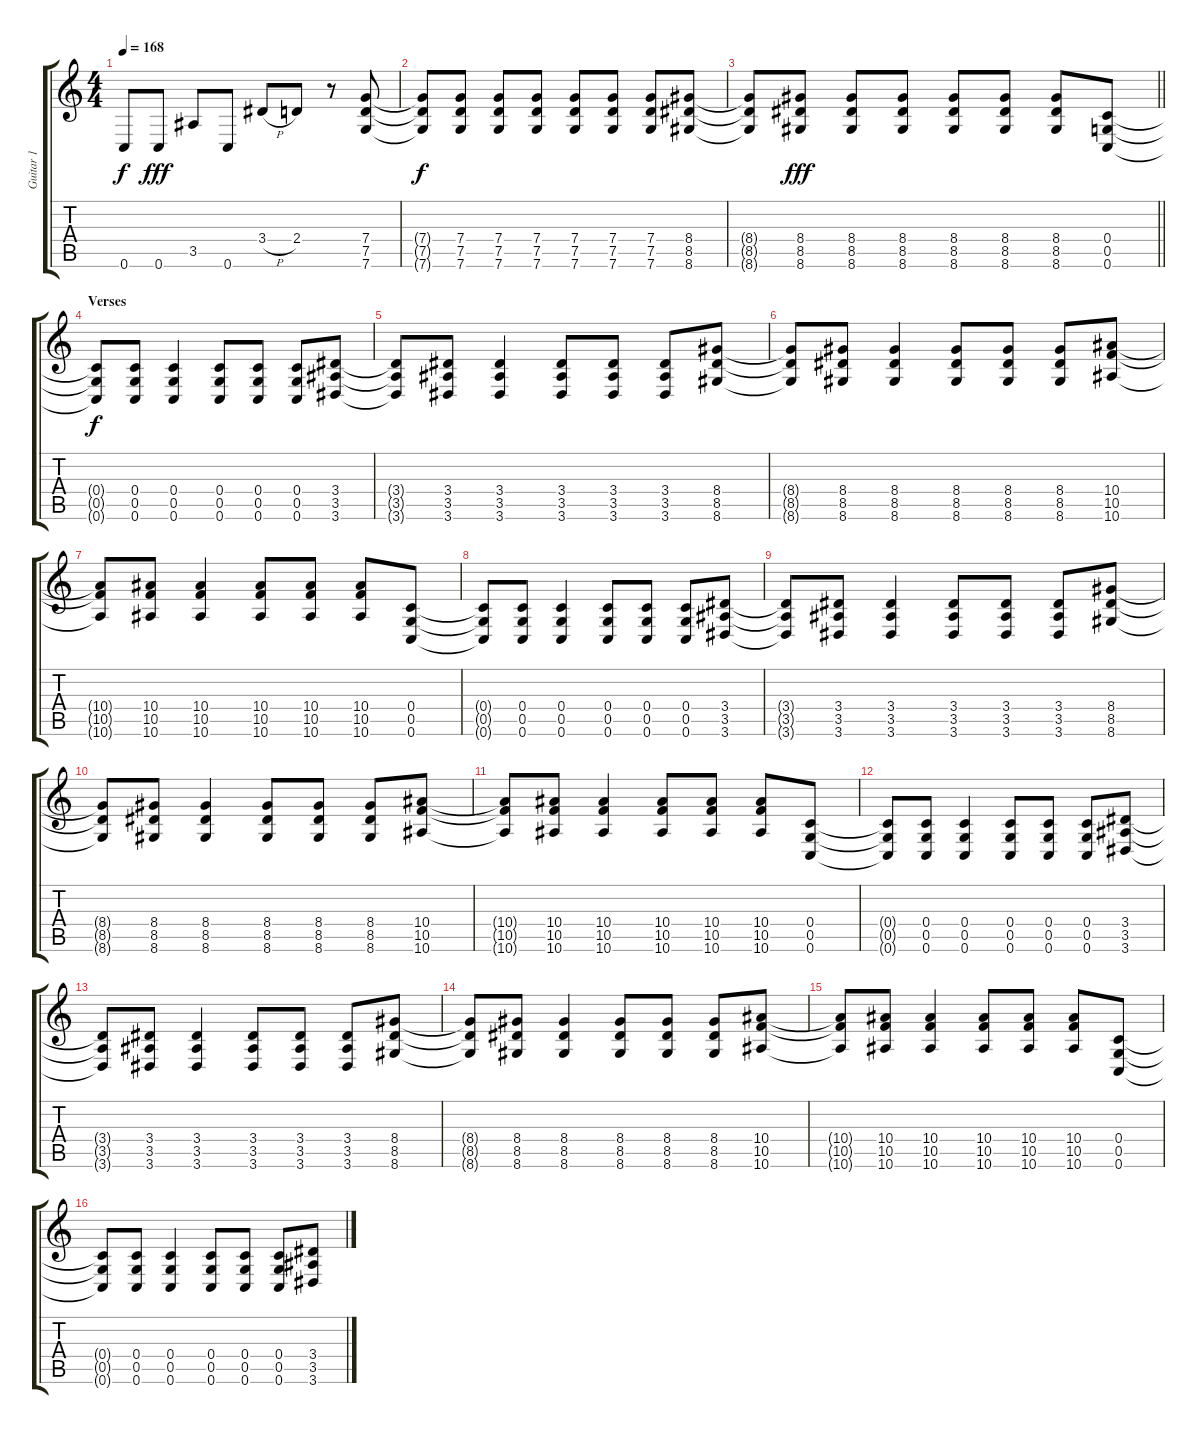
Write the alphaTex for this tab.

\track ("Guitar 1" "Guitar 1") {instrument overdrivenguitar}
\staff {score tabs}
\tuning (D4 A3 F3 C3 G2 C2) {hide}
\ts (4 4)
\tempo 168
\clef g2
\ks c
0.6{t}.8{dy f} 0.6.8{dy fff} 3.5.8 0.6.8 3.4{h}.8 2.4.8 r.8 (7.4 7.5 7.6).8 |
(7.4{t} 7.5{t} 7.6{t}).8{dy f} (7.4 7.5 7.6).8 (7.4 7.5 7.6).8 (7.4 7.5 7.6).8 (7.4 7.5 7.6).8 (7.4 7.5 7.6).8 (7.4 7.5 7.6).8 (8.4 8.5 8.6).8 |
\barLineRight lightlight
(8.4{t} 8.5{t} 8.6{t}).8 (8.4 8.5 8.6).8{dy fff} (8.4 8.5 8.6).8 (8.4 8.5 8.6).8 (8.4 8.5 8.6).8 (8.4 8.5 8.6).8 (8.4 8.5 8.6).8 (0.4 0.5 0.6).8 |
\section ("" "Verses")
(0.4{t} 0.5{t} 0.6{t}).8{dy f} (0.4 0.5 0.6).8 (0.4 0.5 0.6).4 (0.4 0.5 0.6).8 (0.4 0.5 0.6).8 (0.4 0.5 0.6).8 (3.4 3.5 3.6).8 |
(3.4{t} 3.5{t} 3.6{t}).8 (3.4 3.5 3.6).8 (3.4 3.5 3.6).4 (3.4 3.5 3.6).8 (3.4 3.5 3.6).8 (3.4 3.5 3.6).8 (8.4 8.5 8.6).8 |
(8.4{t} 8.5{t} 8.6{t}).8 (8.4 8.5 8.6).8 (8.4 8.5 8.6).4 (8.4 8.5 8.6).8 (8.4 8.5 8.6).8 (8.4 8.5 8.6).8 (10.4 10.5 10.6).8 |
(10.4{t} 10.5{t} 10.6{t}).8 (10.4 10.5 10.6).8 (10.4 10.5 10.6).4 (10.4 10.5 10.6).8 (10.4 10.5 10.6).8 (10.4 10.5 10.6).8 (0.4 0.5 0.6).8 |
(0.4{t} 0.5{t} 0.6{t}).8 (0.4 0.5 0.6).8 (0.4 0.5 0.6).4 (0.4 0.5 0.6).8 (0.4 0.5 0.6).8 (0.4 0.5 0.6).8 (3.4 3.5 3.6).8 |
(3.4{t} 3.5{t} 3.6{t}).8 (3.4 3.5 3.6).8 (3.4 3.5 3.6).4 (3.4 3.5 3.6).8 (3.4 3.5 3.6).8 (3.4 3.5 3.6).8 (8.4 8.5 8.6).8 |
(8.4{t} 8.5{t} 8.6{t}).8 (8.4 8.5 8.6).8 (8.4 8.5 8.6).4 (8.4 8.5 8.6).8 (8.4 8.5 8.6).8 (8.4 8.5 8.6).8 (10.4 10.5 10.6).8 |
(10.4{t} 10.5{t} 10.6{t}).8 (10.4 10.5 10.6).8 (10.4 10.5 10.6).4 (10.4 10.5 10.6).8 (10.4 10.5 10.6).8 (10.4 10.5 10.6).8 (0.4 0.5 0.6).8 |
(0.4{t} 0.5{t} 0.6{t}).8 (0.4 0.5 0.6).8 (0.4 0.5 0.6).4 (0.4 0.5 0.6).8 (0.4 0.5 0.6).8 (0.4 0.5 0.6).8 (3.4 3.5 3.6).8 |
(3.4{t} 3.5{t} 3.6{t}).8 (3.4 3.5 3.6).8 (3.4 3.5 3.6).4 (3.4 3.5 3.6).8 (3.4 3.5 3.6).8 (3.4 3.5 3.6).8 (8.4 8.5 8.6).8 |
(8.4{t} 8.5{t} 8.6{t}).8 (8.4 8.5 8.6).8 (8.4 8.5 8.6).4 (8.4 8.5 8.6).8 (8.4 8.5 8.6).8 (8.4 8.5 8.6).8 (10.4 10.5 10.6).8 |
(10.4{t} 10.5{t} 10.6{t}).8 (10.4 10.5 10.6).8 (10.4 10.5 10.6).4 (10.4 10.5 10.6).8 (10.4 10.5 10.6).8 (10.4 10.5 10.6).8 (0.4 0.5 0.6).8 |
(0.4{t} 0.5{t} 0.6{t}).8 (0.4 0.5 0.6).8 (0.4 0.5 0.6).4 (0.4 0.5 0.6).8 (0.4 0.5 0.6).8 (0.4 0.5 0.6).8 (3.4 3.5 3.6).8
